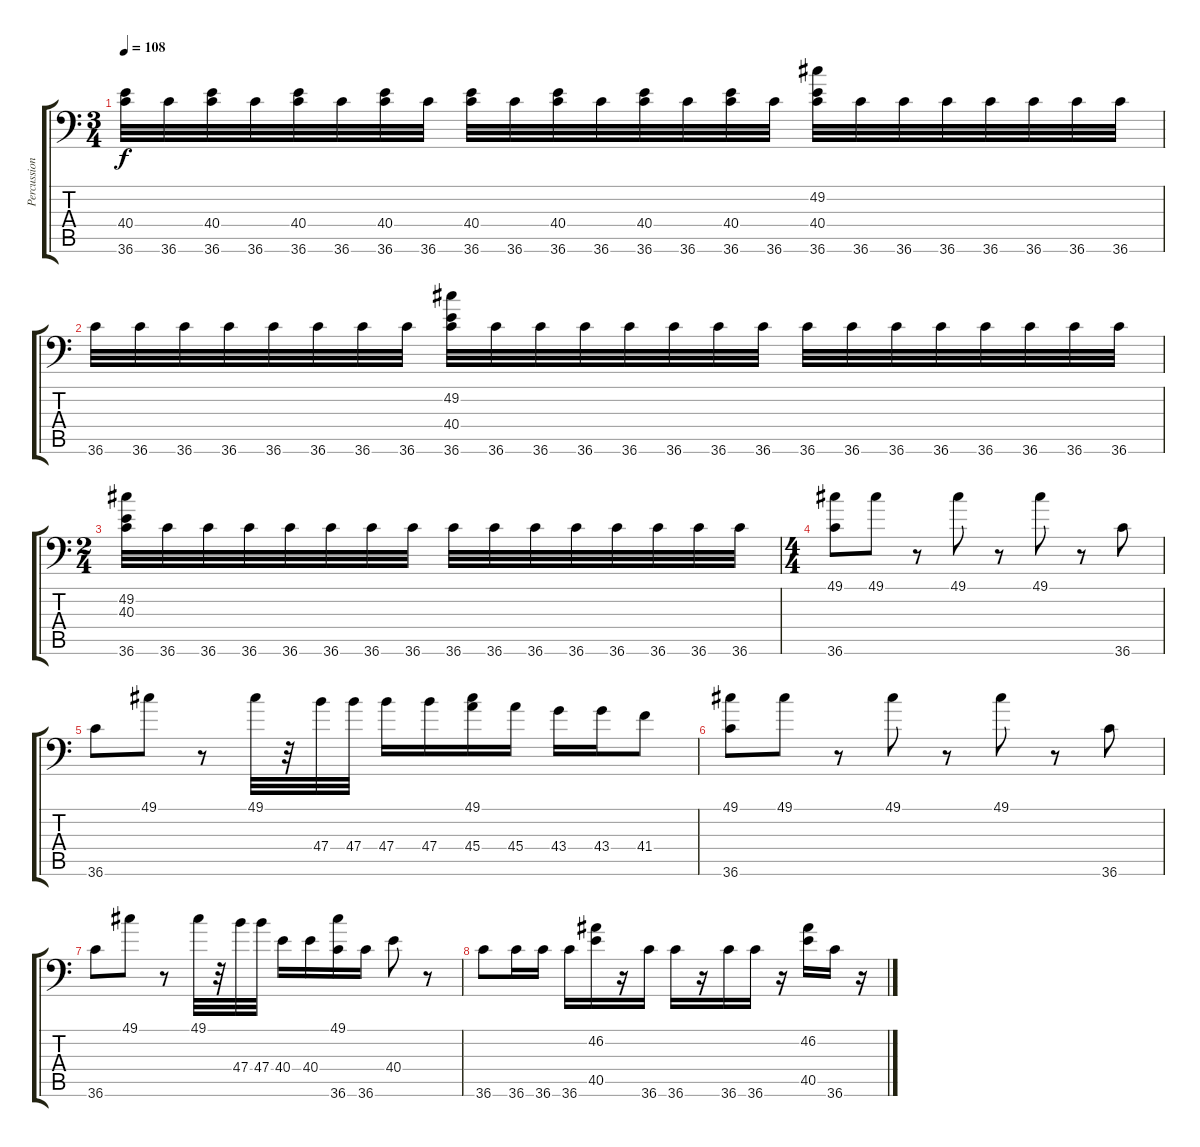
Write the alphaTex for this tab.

\track ("Percussion" "Percussion") {instrument acousticgrandpiano}
\staff {score tabs}
\tuning (C-1 C-1 C-1 C-1 C-1 C-1) {hide}
\ts (3 4)
\tempo 108
\clef f4
\ks c
(40.4 36.6).32{dy f} 36.6.32 (40.4 36.6).32 36.6.32 (40.4 36.6).32 36.6.32 (40.4 36.6).32 36.6.32 (40.4 36.6).32 36.6.32 (40.4 36.6).32 36.6.32 (40.4 36.6).32 36.6.32 (40.4 36.6).32 36.6.32 (49.2 40.4 36.6).32 36.6.32 36.6.32 36.6.32 36.6.32 36.6.32 36.6.32 36.6.32 |
36.6.32 36.6.32 36.6.32 36.6.32 36.6.32 36.6.32 36.6.32 36.6.32 (49.2 40.4 36.6).32 36.6.32 36.6.32 36.6.32 36.6.32 36.6.32 36.6.32 36.6.32 36.6.32 36.6.32 36.6.32 36.6.32 36.6.32 36.6.32 36.6.32 36.6.32 |
\ts (2 4)
(49.2 40.3 36.6).32 36.6.32 36.6.32 36.6.32 36.6.32 36.6.32 36.6.32 36.6.32 36.6.32 36.6.32 36.6.32 36.6.32 36.6.32 36.6.32 36.6.32 36.6.32 |
\ts (4 4)
(49.1 36.6).8 49.1.8 r.8 49.1.8 r.8 49.1.8 r.8 36.6.8 |
36.6.8 49.1.8 r.8 49.1.32 r.32 47.4.32 47.4.32 47.4.16 47.4.16 (49.1 45.4).16 45.4.16 43.4.16 43.4.16 41.4.8 |
(49.1 36.6).8 49.1.8 r.8 49.1.8 r.8 49.1.8 r.8 36.6.8 |
36.6.8 49.1.8 r.8 49.1.32 r.32 47.4.32 47.4.32 40.4.16 40.4.16 (49.1 36.6).16 36.6.16 40.4.8 r.8 |
36.6.8 36.6.16 36.6.16 36.6.16 (46.2 40.5).16 r.16 36.6.16 36.6.16 r.16 36.6.16 36.6.16 r.16 (46.2 40.5).16 36.6.16 r.16
